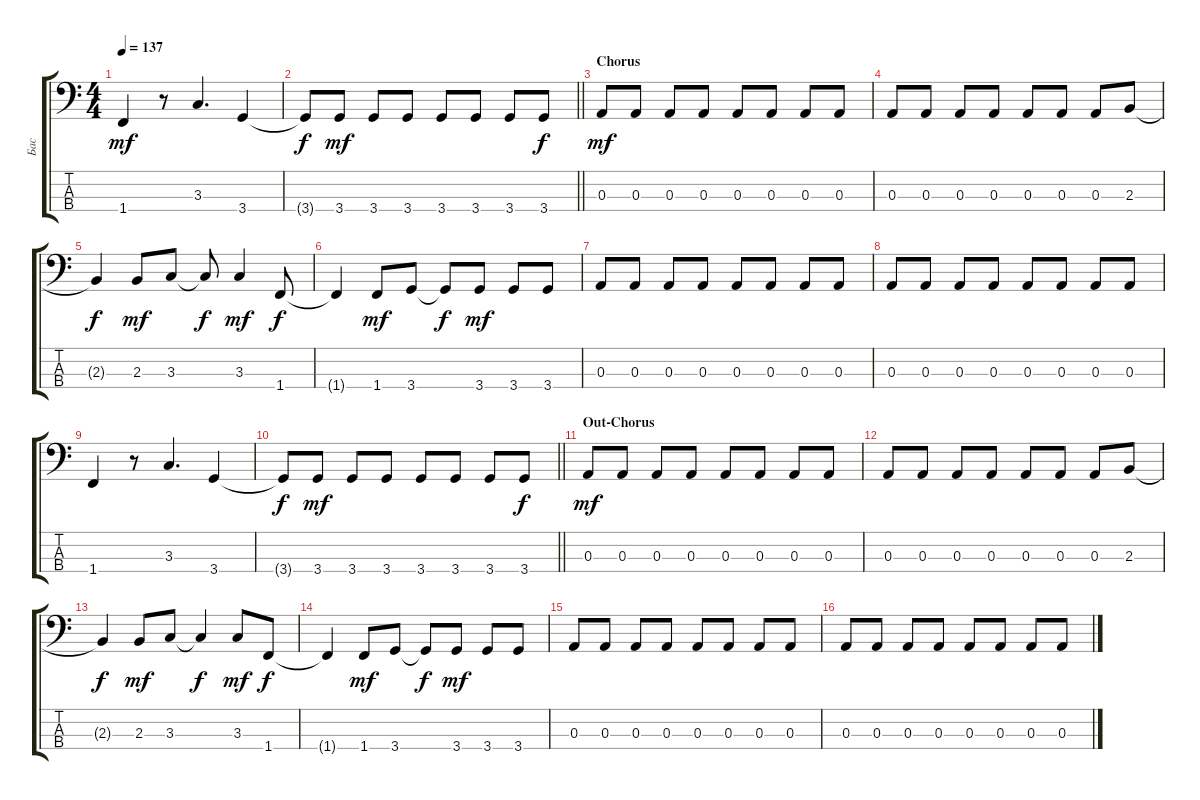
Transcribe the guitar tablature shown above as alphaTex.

\track ("Бас" "Бас") {instrument electricbassfinger}
\staff {score tabs}
\tuning (G2 D2 A1 E1) {hide}
\ts (4 4)
\tempo 137
\clef f4
\ks aminor
1.4.4{dy mf} r.8 3.3.4{d} 3.4.4 |
\barLineRight lightlight
3.4{t}.8{dy f} 3.4.8{dy mf} 3.4.8 3.4.8 3.4.8 3.4.8 3.4.8 3.4.8{dy f} |
\section ("" "Chorus")
0.3.8{dy mf} 0.3.8 0.3.8 0.3.8 0.3.8 0.3.8 0.3.8 0.3.8 |
0.3.8 0.3.8 0.3.8 0.3.8 0.3.8 0.3.8 0.3.8 2.3.8 |
2.3{t}.4{dy f} 2.3.8{dy mf} 3.3.8 3.3{t}.8{dy f} 3.3.4{dy mf} 1.4.8{dy f} |
1.4{t}.4 1.4.8{dy mf} 3.4.8 3.4{t}.8{dy f} 3.4.8{dy mf} 3.4.8 3.4.8 |
0.3.8 0.3.8 0.3.8 0.3.8 0.3.8 0.3.8 0.3.8 0.3.8 |
0.3.8 0.3.8 0.3.8 0.3.8 0.3.8 0.3.8 0.3.8 0.3.8 |
1.4.4 r.8 3.3.4{d} 3.4.4 |
\barLineRight lightlight
3.4{t}.8{dy f} 3.4.8{dy mf} 3.4.8 3.4.8 3.4.8 3.4.8 3.4.8 3.4.8{dy f} |
\section ("" "Out-Chorus")
0.3.8{dy mf} 0.3.8 0.3.8 0.3.8 0.3.8 0.3.8 0.3.8 0.3.8 |
0.3.8 0.3.8 0.3.8 0.3.8 0.3.8 0.3.8 0.3.8 2.3.8 |
2.3{t}.4{dy f} 2.3.8{dy mf} 3.3.8 3.3{t}.4{dy f} 3.3.8{dy mf} 1.4.8{dy f} |
1.4{t}.4 1.4.8{dy mf} 3.4.8 3.4{t}.8{dy f} 3.4.8{dy mf} 3.4.8 3.4.8 |
0.3.8 0.3.8 0.3.8 0.3.8 0.3.8 0.3.8 0.3.8 0.3.8 |
0.3.8 0.3.8 0.3.8 0.3.8 0.3.8 0.3.8 0.3.8 0.3.8
